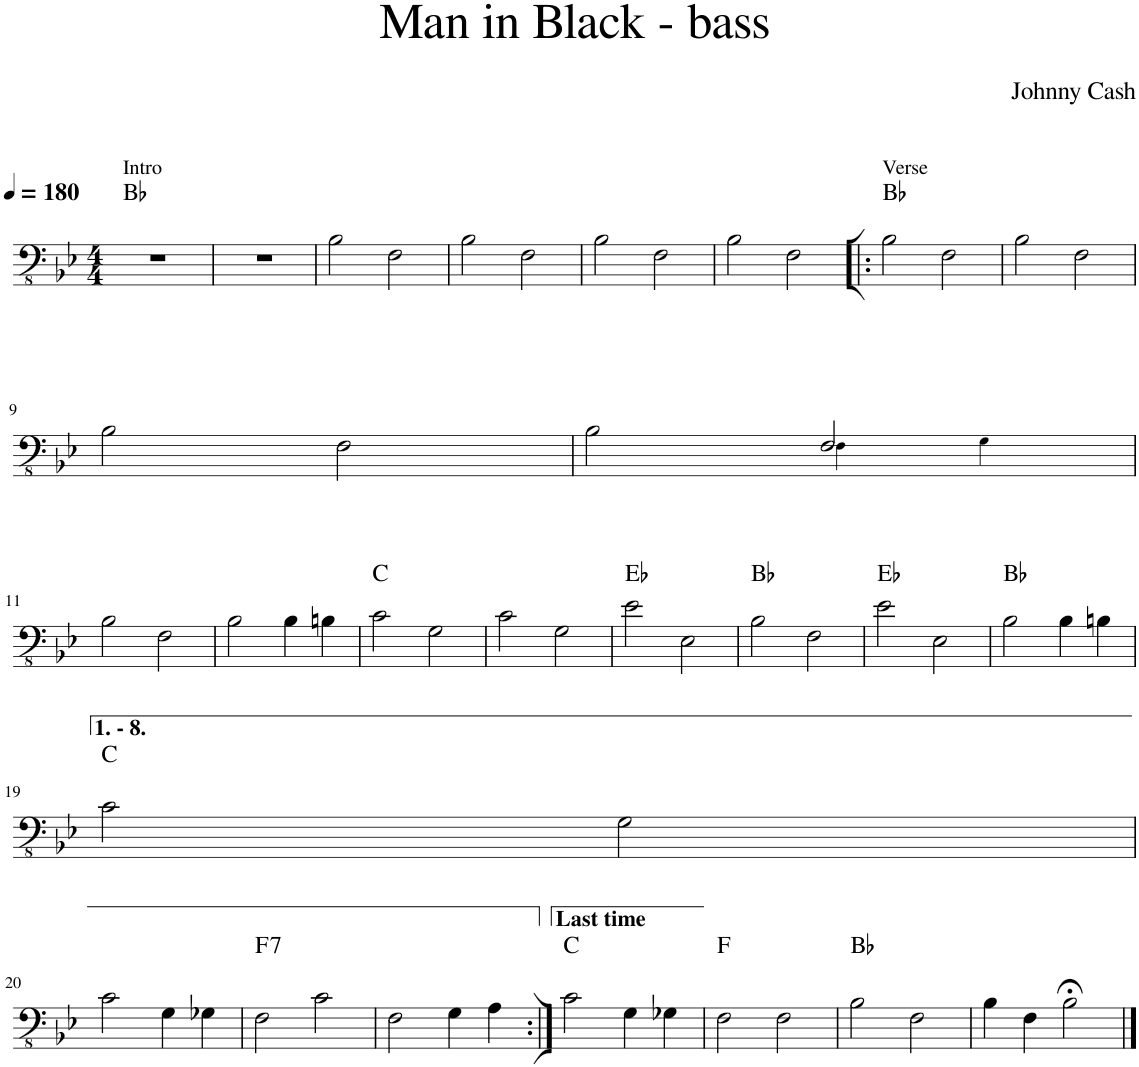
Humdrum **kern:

**kern	**harte
*part1	*part1
*staff1	*
*I"Acoustic Bass	*
*I'Bass	*
*clefFv4	*
*k[b-e-]	*
*M4/4	*
*MM180	*
=1	=1
!LO:TX:a:t=Intro	!
1r	Bb:maj
=2	=2
1r	.
=3	=3
2BB-\	.
2FF\	.
=4	=4
2BB-\	.
2FF\	.
=5	=5
2BB-\	.
2FF\	.
=6	=6
2BB-\	.
2FF\	.
=7!|:	=7!|:
!LO:TX:a:t=Verse	!
2BB-\	Bb:maj
2FF\	.
=8	=8
2BB-\	.
2FF\	.
!!LO:LB:g=z
=9	=9
2BB-\	.
2FF\	.
=10	=10
*^	*
2BB-\	2ryy	.
2FF/	4FF\	.
.	4GG\	.
*v	*v	*
!!LO:LB:g=z
=11	=11
2BB-\	.
2FF\	.
=12	=12
2BB-\	.
4BB-\	.
4BBn\	.
=13	=13
2C\	C:maj
2GG\	.
=14	=14
2C\	.
2GG\	.
=15	=15
2E-\	Eb:maj
2EE-\	.
=16	=16
2BB-\	Bb:maj
2FF\	.
=17	=17
2E-\	Eb:maj
2EE-\	.
=18	=18
2BB-\	Bb:maj
4BB-\	.
4BBn\	.
!!LO:LB:g=z
=19	=19
2C\	C:maj
2GG\	.
!!LO:LB:g=z
=20	=20
2C\	.
4GG\	.
4GG-X\	.
=21	=21
!	!LO:H:kt=7
2FF\	F:7
2C\	.
=22	=22
2FF\	.
4GG\	.
4AA\	.
=23:|!	=23:|!
2C\	C:maj
4GG\	.
4GG-X\	.
=24	=24
2FF\	F:maj
2FF\	.
=25	=25
2BB-\	Bb:maj
2FF\	.
=26	=26
4BB-\	.
4FF\	.
2BB-;<\	.
==	==
*-	*-
